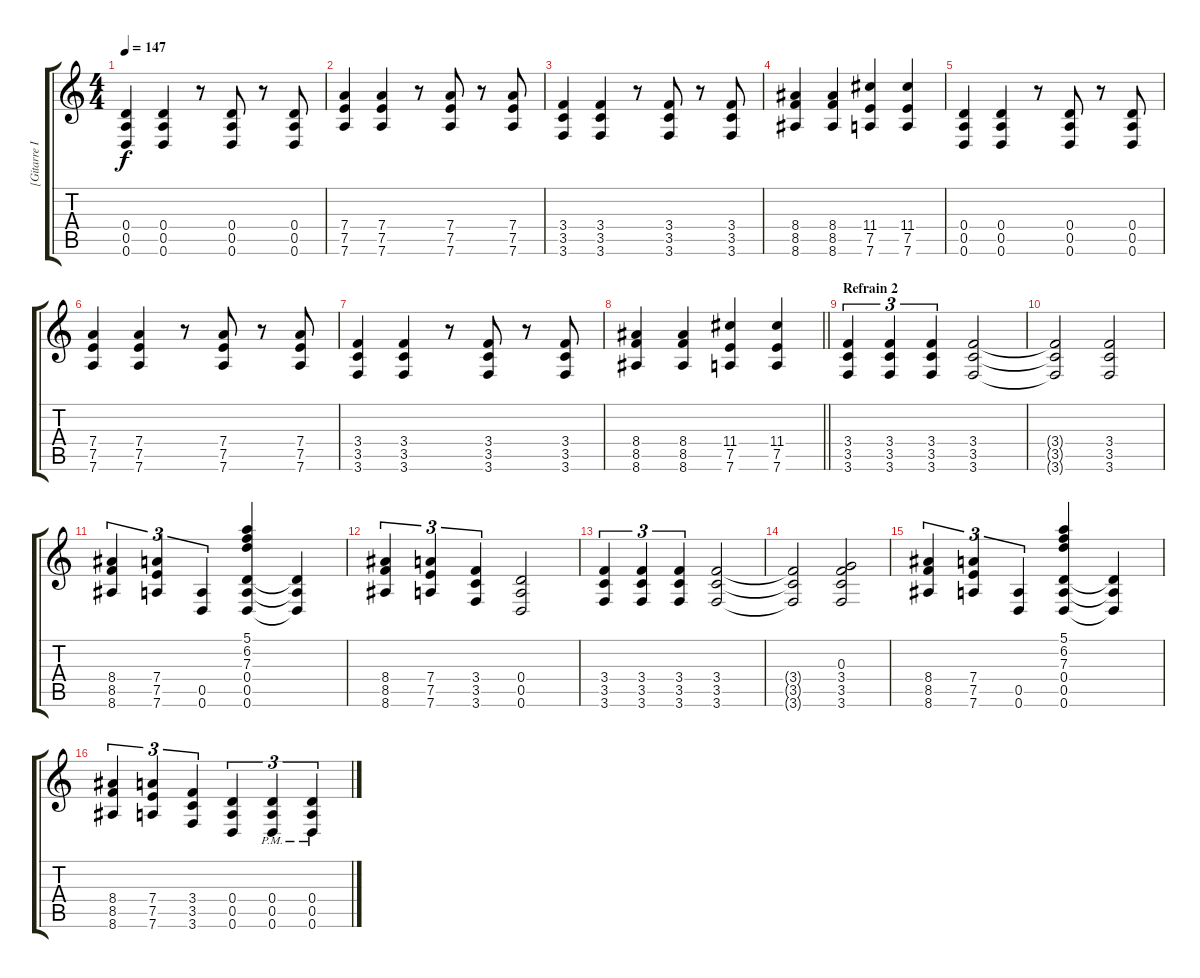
\track ("[Gitarre I]" "[Gitarre I") {instrument distortionguitar}
\staff {score tabs}
\tuning (E4 B3 G3 D3 A2 D2) {hide}
\ts (4 4)
\tempo 147
\clef g2
\ks c
(0.4 0.5 0.6).4{dy f} (0.4 0.5 0.6).4 r.8 (0.4 0.5 0.6).8 r.8 (0.4 0.5 0.6).8 |
(7.4 7.5 7.6).4 (7.4 7.5 7.6).4 r.8 (7.4 7.5 7.6).8 r.8 (7.4 7.5 7.6).8 |
(3.4 3.5 3.6).4 (3.4 3.5 3.6).4 r.8 (3.4 3.5 3.6).8 r.8 (3.4 3.5 3.6).8 |
(8.4 8.5 8.6).4 (8.4 8.5 8.6).4 (11.4 7.5 7.6).4 (11.4 7.5 7.6).4 |
(0.4 0.5 0.6).4 (0.4 0.5 0.6).4 r.8 (0.4 0.5 0.6).8 r.8 (0.4 0.5 0.6).8 |
(7.4 7.5 7.6).4 (7.4 7.5 7.6).4 r.8 (7.4 7.5 7.6).8 r.8 (7.4 7.5 7.6).8 |
(3.4 3.5 3.6).4 (3.4 3.5 3.6).4 r.8 (3.4 3.5 3.6).8 r.8 (3.4 3.5 3.6).8 |
\barLineRight lightlight
(8.4 8.5 8.6).4 (8.4 8.5 8.6).4 (11.4 7.5 7.6).4 (11.4 7.5 7.6).4 |
\section ("" "Refrain 2")
(3.4 3.5 3.6).4{tu (3 2)} (3.4 3.5 3.6).4{tu (3 2)} (3.4 3.5 3.6).4{tu (3 2)} (3.4 3.5 3.6).2 |
(3.4{t} 3.5{t} 3.6{t}).2 (3.4 3.5 3.6).2 |
(8.4 8.5 8.6).4{tu (3 2)} (7.4 7.5 7.6).4{tu (3 2)} (0.5 0.6).4{tu (3 2)} (5.1 6.2 7.3 0.4 0.5 0.6).4 (0.4{t} 0.5{t} 0.6{t}).4 |
(8.4 8.5 8.6).4{tu (3 2)} (7.4 7.5 7.6).4{tu (3 2)} (3.4 3.5 3.6).4{tu (3 2)} (0.4 0.5 0.6).2 |
(3.4 3.5 3.6).4{tu (3 2)} (3.4 3.5 3.6).4{tu (3 2)} (3.4 3.5 3.6).4{tu (3 2)} (3.4 3.5 3.6).2 |
(3.4{t} 3.5{t} 3.6{t}).2 (0.3 3.4 3.5 3.6).2 |
(8.4 8.5 8.6).4{tu (3 2)} (7.4 7.5 7.6).4{tu (3 2)} (0.5 0.6).4{tu (3 2)} (5.1 6.2 7.3 0.4 0.5 0.6).4 (0.4{t} 0.5{t} 0.6{t}).4 |
(8.4 8.5 8.6).4{tu (3 2)} (7.4 7.5 7.6).4{tu (3 2)} (3.4 3.5 3.6).4{tu (3 2)} (0.4 0.5 0.6).4{tu (3 2)} (0.4{pm} 0.5{pm} 0.6{pm}).4{tu (3 2)} (0.4{pm} 0.5{pm} 0.6{pm}).4{tu (3 2)}
